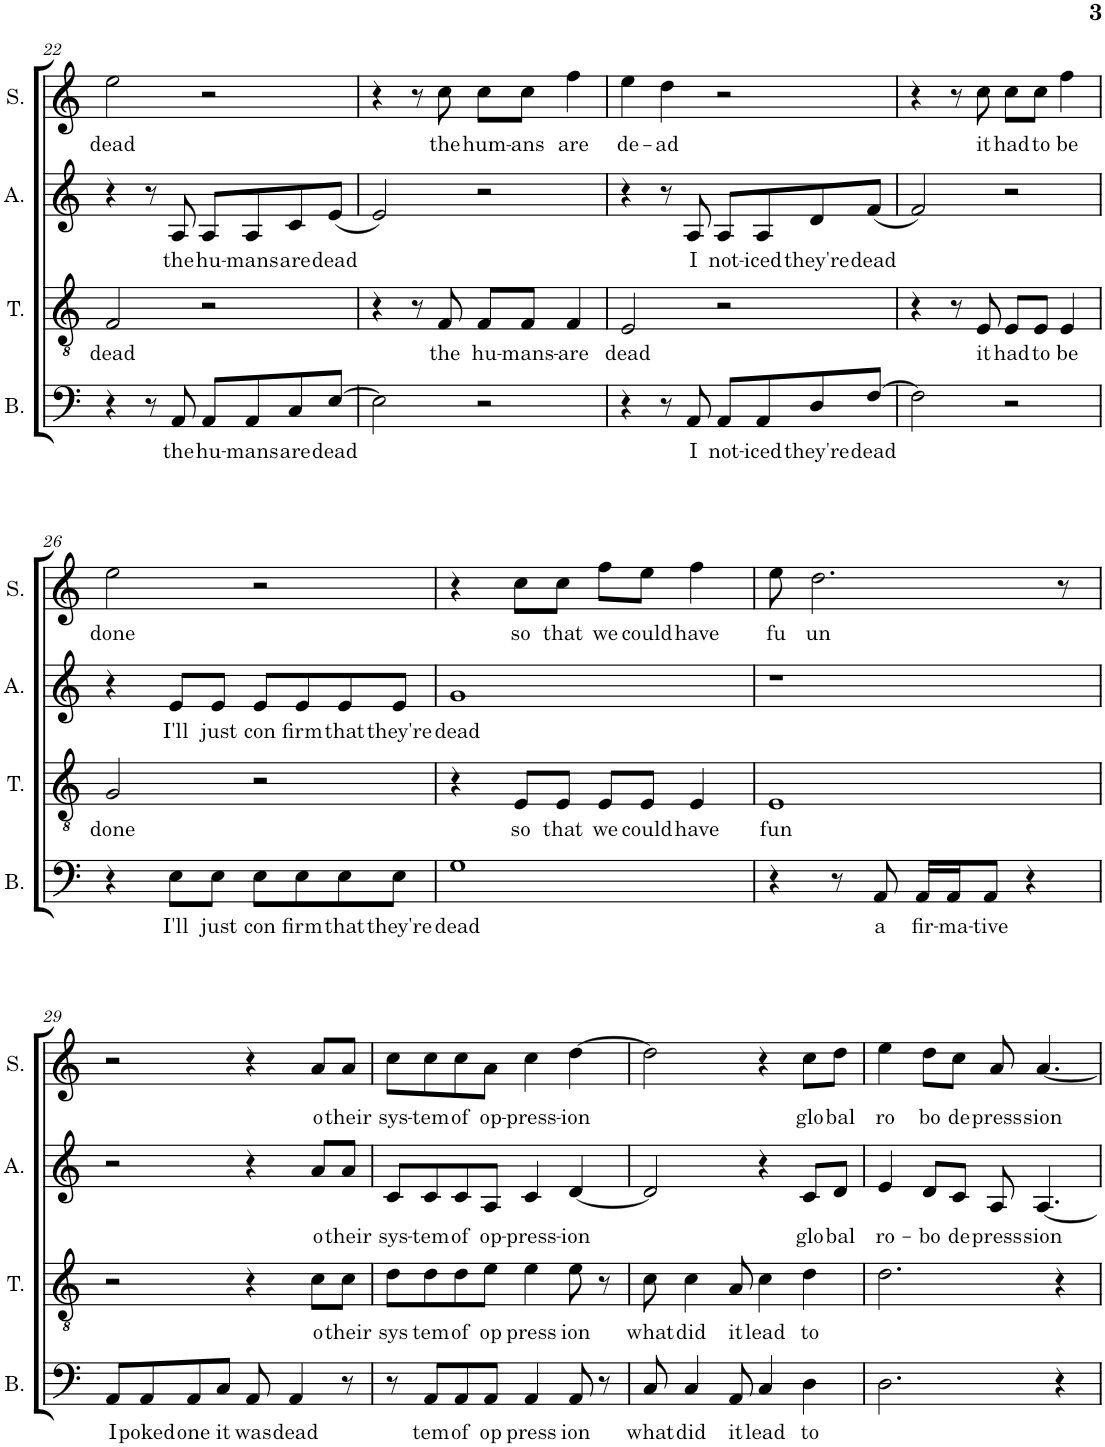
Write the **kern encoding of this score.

**kern	**text	**kern	**text	**kern	**text	**kern	**text
*part4	*part4	*part3	*part3	*part2	*part2	*part1	*part1
*staff4	*staff4	*staff3	*staff3	*staff2	*staff2	*staff1	*staff1
*I"Bass	*	*I"Tenor	*	*I"Alto	*	*I"Soprano	*
*I'B.	*	*I'T.	*	*I'A.	*	*I'S.	*
!!LO:PB:g=z
*clefF4	*	*clefGv2	*	*clefG2	*	*clefG2	*
*k[]	*	*k[]	*	*k[]	*	*k[]	*
*M4/4	*	*M4/4	*	*M4/4	*	*M4/4	*
=22	=22	=22	=22	=22	=22	=22	=22
!	!	!	!LO:LY:b	!	!	!	!LO:LY:b
4r	.	2F/	dead	4r	.	2ee\	dead
8r	.	.	.	8r	.	.	.
!	!LO:LY:b	!	!	!	!LO:LY:b	!	!
8AA/	the	.	.	8A/	the	.	.
!	!LO:LY:b	!	!	!	!LO:LY:b	!	!
8AA/L	hu-	2r	.	8A/L	hu-	2r	.
!	!LO:LY:b	!	!	!	!LO:LY:b	!	!
8AA/	-mans	.	.	8A/	-mans	.	.
!	!LO:LY:b	!	!	!	!LO:LY:b	!	!
8C/	are	.	.	8c/	are	.	.
!	!LO:LY:b	!	!	!	!LO:LY:b	!	!
[8E/J	dead	.	.	(8e/J	dead	.	.
=23	=23	=23	=23	=23	=23	=23	=23
2E\]	.	4r	.	2e/)	.	4r	.
.	.	8r	.	.	.	8r	.
!	!	!	!LO:LY:b	!	!	!	!LO:LY:b
.	.	8F/	the	.	.	8cc\	the
!	!	!	!LO:LY:b	!	!	!	!LO:LY:b
2r	.	8F/L	hu-	2r	.	8cc\L	hum-
!	!	!	!LO:LY:b	!	!	!	!LO:LY:b
.	.	8F/J	-mans-	.	.	8cc\J	-ans
!	!	!	!LO:LY:b	!	!	!	!LO:LY:b
.	.	4F/	-are	.	.	4ff\	are
=24	=24	=24	=24	=24	=24	=24	=24
!	!	!	!LO:LY:b	!	!	!	!LO:LY:b
4r	.	2E/	dead	4r	.	4ee\	de-
!	!	!	!	!	!	!	!LO:LY:b
8r	.	.	.	8r	.	4dd\	-ad
!	!LO:LY:b	!	!	!	!LO:LY:b	!	!
8AA/	I	.	.	8A/	I	.	.
!	!LO:LY:b	!	!	!	!LO:LY:b	!	!
8AA/L	not-	2r	.	8A/L	not-	2r	.
!	!LO:LY:b	!	!	!	!LO:LY:b	!	!
8AA/	-iced	.	.	8A/	-iced	.	.
!	!LO:LY:b	!	!	!	!LO:LY:b	!	!
8D/	they're	.	.	8d/	they're	.	.
!	!LO:LY:b	!	!	!	!LO:LY:b	!	!
[8F/J	dead	.	.	(8f/J	dead	.	.
=25	=25	=25	=25	=25	=25	=25	=25
2F\]	.	4r	.	2f/)	.	4r	.
.	.	8r	.	.	.	8r	.
!	!	!	!LO:LY:b	!	!	!	!LO:LY:b
.	.	8E/	it	.	.	8cc\	it
!	!	!	!LO:LY:b	!	!	!	!LO:LY:b
2r	.	8E/L	had	2r	.	8cc\L	had
!	!	!	!LO:LY:b	!	!	!	!LO:LY:b
.	.	8E/J	to	.	.	8cc\J	to
!	!	!	!LO:LY:b	!	!	!	!LO:LY:b
.	.	4E/	be	.	.	4ff\	be
!!LO:LB:g=z
=26	=26	=26	=26	=26	=26	=26	=26
!	!	!	!LO:LY:b	!	!	!	!LO:LY:b
4r	.	2G/	done	4r	.	2ee\	done
!	!LO:LY:b	!	!	!	!LO:LY:b	!	!
8E\L	I'll	.	.	8e/L	I'll	.	.
!	!LO:LY:b	!	!	!	!LO:LY:b	!	!
8E\J	just	.	.	8e/J	just	.	.
!	!LO:LY:b	!	!	!	!LO:LY:b	!	!
8E\L	con	2r	.	8e/L	con	2r	.
!	!LO:LY:b	!	!	!	!LO:LY:b	!	!
8E\	firm	.	.	8e/	firm	.	.
!	!LO:LY:b	!	!	!	!LO:LY:b	!	!
8E\	that	.	.	8e/	that	.	.
!	!LO:LY:b	!	!	!	!LO:LY:b	!	!
8E\J	they're	.	.	8e/J	they're	.	.
=27	=27	=27	=27	=27	=27	=27	=27
!	!LO:LY:b	!	!	!	!LO:LY:b	!	!
1G	dead	4r	.	1g	dead	4r	.
!	!	!	!LO:LY:b	!	!	!	!LO:LY:b
.	.	8E/L	so	.	.	8cc\L	so
!	!	!	!LO:LY:b	!	!	!	!LO:LY:b
.	.	8E/J	that	.	.	8cc\J	that
!	!	!	!LO:LY:b	!	!	!	!LO:LY:b
.	.	8E/L	we	.	.	8ff\L	we
!	!	!	!LO:LY:b	!	!	!	!LO:LY:b
.	.	8E/J	could	.	.	8ee\J	could
!	!	!	!LO:LY:b	!	!	!	!LO:LY:b
.	.	4E/	have	.	.	4ff\	have
=28	=28	=28	=28	=28	=28	=28	=28
!	!	!	!LO:LY:b	!	!	!	!LO:LY:b
4r	.	1E	fun	1r	.	8ee\	fu
!	!	!	!	!	!	!	!LO:LY:b
.	.	.	.	.	.	2.dd\	un
8r	.	.	.	.	.	.	.
!	!LO:LY:b	!	!	!	!	!	!
8AA/	a	.	.	.	.	.	.
!	!LO:LY:b	!	!	!	!	!	!
16AA/LL	fir-	.	.	.	.	.	.
!	!LO:LY:b	!	!	!	!	!	!
16AA/J	-ma-	.	.	.	.	.	.
!	!LO:LY:b	!	!	!	!	!	!
8AA/J	-tive	.	.	.	.	.	.
4r	.	.	.	.	.	.	.
.	.	.	.	.	.	8r	.
!!LO:LB:g=z
=29	=29	=29	=29	=29	=29	=29	=29
!	!LO:LY:b	!	!	!	!	!	!
8AA/L	I	2r	.	2r	.	2r	.
!	!LO:LY:b	!	!	!	!	!	!
8AA/	poked	.	.	.	.	.	.
!	!LO:LY:b	!	!	!	!	!	!
8AA/	one	.	.	.	.	.	.
!	!LO:LY:b	!	!	!	!	!	!
8C/J	it	.	.	.	.	.	.
!	!LO:LY:b	!	!	!	!	!	!
8AA/	was	4r	.	4r	.	4r	.
!	!LO:LY:b	!	!	!	!	!	!
4AA/	dead	.	.	.	.	.	.
!	!	!	!LO:LY:b	!	!LO:LY:b	!	!LO:LY:b
.	.	8c\L	o	8a/L	o	8a/L	o
!	!	!	!LO:LY:b	!	!LO:LY:b	!	!LO:LY:b
8r	.	8c\J	their	8a/J	their	8a/J	their
=30	=30	=30	=30	=30	=30	=30	=30
!	!	!	!LO:LY:b	!	!LO:LY:b	!	!LO:LY:b
8r	.	8d\L	sys	8c/L	sys-	8cc\L	sys-
!	!LO:LY:b	!	!LO:LY:b	!	!LO:LY:b	!	!LO:LY:b
8AA/L	tem	8d\	tem	8c/	-tem	8cc\	-tem
!	!LO:LY:b	!	!LO:LY:b	!	!LO:LY:b	!	!LO:LY:b
8AA/	of	8d\	of	8c/	of	8cc\	of
!	!LO:LY:b	!	!LO:LY:b	!	!LO:LY:b	!	!LO:LY:b
8AA/J	op	8e\J	op	8A/J	op-	8a\J	op-
!	!LO:LY:b	!	!LO:LY:b	!	!LO:LY:b	!	!LO:LY:b
4AA/	press	4e\	press	4c/	-press-	4cc\	-press-
!	!LO:LY:b	!	!LO:LY:b	!	!LO:LY:b	!	!LO:LY:b
8AA/	ion	8e\	ion	[4d/	ion	[4dd\	ion
8r	.	8r	.	.	.	.	.
=31	=31	=31	=31	=31	=31	=31	=31
!	!LO:LY:b	!	!LO:LY:b	!	!	!	!
8C/	what	8c\	what	2d/]	.	2dd\]	.
!	!LO:LY:b	!	!LO:LY:b	!	!	!	!
4C/	did	4c\	did	.	.	.	.
!	!LO:LY:b	!	!LO:LY:b	!	!	!	!
8AA/	it	8A/	it	.	.	.	.
!	!LO:LY:b	!	!LO:LY:b	!	!	!	!
4C/	lead	4c\	lead	4r	.	4r	.
!	!LO:LY:b	!	!LO:LY:b	!	!LO:LY:b	!	!LO:LY:b
4D\	to	4d\	to	8c/L	glo	8cc\L	glo
!	!	!	!	!	!LO:LY:b	!	!LO:LY:b
.	.	.	.	8d/J	bal	8dd\J	bal
=32	=32	=32	=32	=32	=32	=32	=32
!	!	!	!	!	!LO:LY:b	!	!LO:LY:b
2.D\	.	2.d\	.	4e/	ro-	4ee\	ro
!	!	!	!	!	!LO:LY:b	!	!LO:LY:b
.	.	.	.	8d/L	-bo	8dd\L	bo
!	!	!	!	!	!LO:LY:b	!	!LO:LY:b
.	.	.	.	8c/J	de	8cc\J	de
!	!	!	!	!	!LO:LY:b	!	!LO:LY:b
.	.	.	.	8A/	-press	8a/	-press
!	!	!	!	!	!LO:LY:b	!	!LO:LY:b
.	.	.	.	[4.A/	sion	[4.a/	sion
4r	.	4r	.	.	.	.	.
=	=	=	=	=	=	=	=
*-	*-	*-	*-	*-	*-	*-	*-
